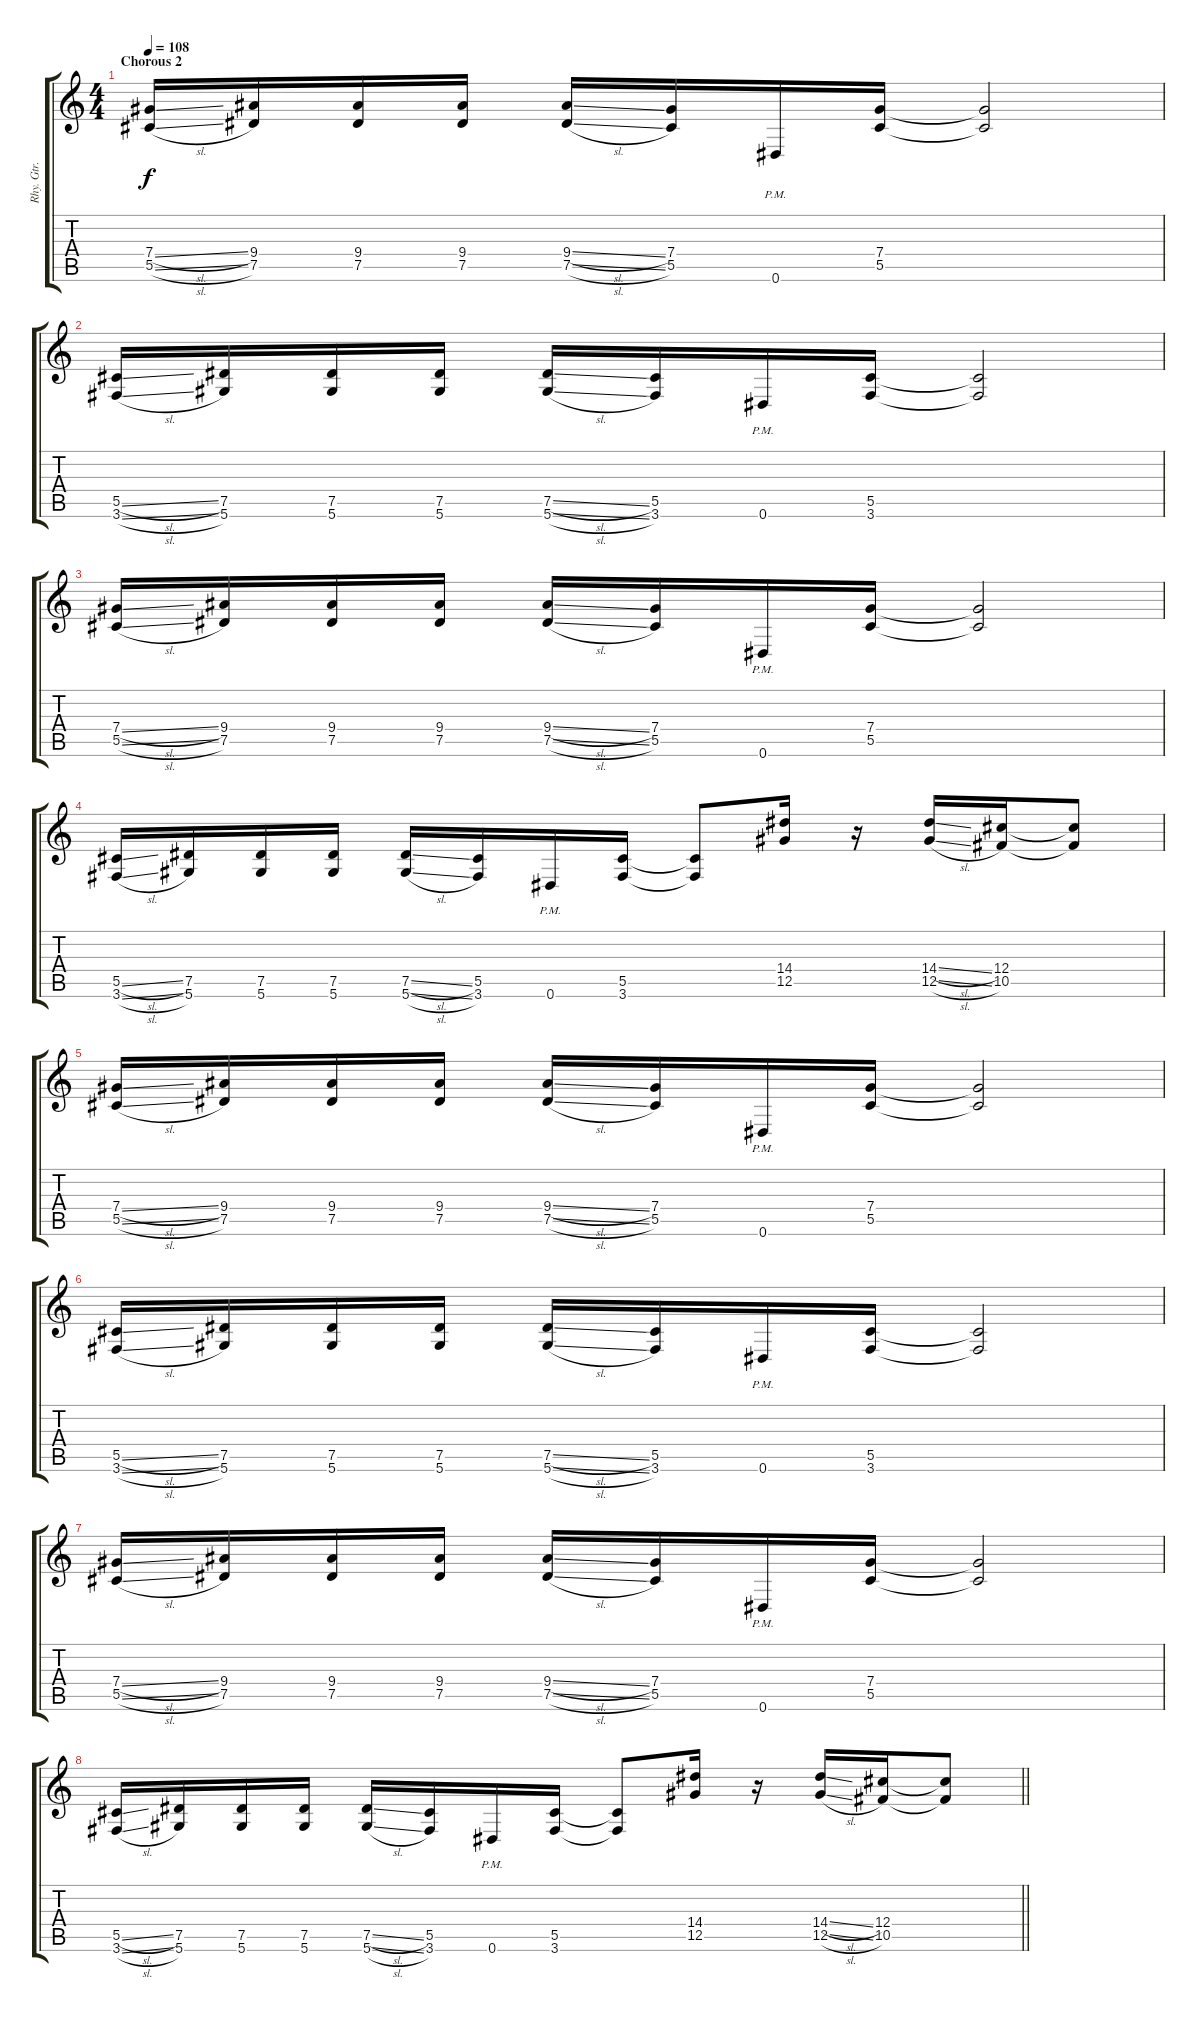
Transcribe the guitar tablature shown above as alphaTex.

\track ("Rhy. Gtr. 1" "Rhy. Gtr. ") {instrument distortionguitar}
\staff {score tabs}
\tuning (Eb4 Bb3 Gb3 Db3 Ab2 Eb2) {hide}
\ts (4 4)
\section ("" "Chorous 2")
\tempo 108
\clef g2
\ks c
(7.4{sl} 5.5{sl}).16{dy f} (9.4 7.5).16 (9.4 7.5).16 (9.4 7.5).16 (9.4{sl} 7.5{sl}).16 (7.4 5.5).16 0.6{pm}.16 (7.4 5.5).16 (7.4{t} 5.5{t}).2 |
(5.5{sl} 3.6{sl}).16 (7.5 5.6).16 (7.5 5.6).16 (7.5 5.6).16 (7.5{sl} 5.6{sl}).16 (5.5 3.6).16 0.6{pm}.16 (5.5 3.6).16 (5.5{t} 3.6{t}).2 |
(7.4{sl} 5.5{sl}).16 (9.4 7.5).16 (9.4 7.5).16 (9.4 7.5).16 (9.4{sl} 7.5{sl}).16 (7.4 5.5).16 0.6{pm}.16 (7.4 5.5).16 (7.4{t} 5.5{t}).2 |
(5.5{sl} 3.6{sl}).16 (7.5 5.6).16 (7.5 5.6).16 (7.5 5.6).16 (7.5{sl} 5.6{sl}).16 (5.5 3.6).16 0.6{pm}.16 (5.5 3.6).16 (5.5{t} 3.6{t}).8 (14.4 12.5).16 r.16 (14.4{sl} 12.5{sl}).16 (12.4 10.5).16 (12.4{t} 10.5{t}).8 |
(7.4{sl} 5.5{sl}).16 (9.4 7.5).16 (9.4 7.5).16 (9.4 7.5).16 (9.4{sl} 7.5{sl}).16 (7.4 5.5).16 0.6{pm}.16 (7.4 5.5).16 (7.4{t} 5.5{t}).2 |
(5.5{sl} 3.6{sl}).16 (7.5 5.6).16 (7.5 5.6).16 (7.5 5.6).16 (7.5{sl} 5.6{sl}).16 (5.5 3.6).16 0.6{pm}.16 (5.5 3.6).16 (5.5{t} 3.6{t}).2 |
(7.4{sl} 5.5{sl}).16 (9.4 7.5).16 (9.4 7.5).16 (9.4 7.5).16 (9.4{sl} 7.5{sl}).16 (7.4 5.5).16 0.6{pm}.16 (7.4 5.5).16 (7.4{t} 5.5{t}).2 |
\barLineRight lightlight
(5.5{sl} 3.6{sl}).16 (7.5 5.6).16 (7.5 5.6).16 (7.5 5.6).16 (7.5{sl} 5.6{sl}).16 (5.5 3.6).16 0.6{pm}.16 (5.5 3.6).16 (5.5{t} 3.6{t}).8 (14.4 12.5).16 r.16 (14.4{sl} 12.5{sl}).16 (12.4 10.5).16 (12.4{t} 10.5{t}).8
